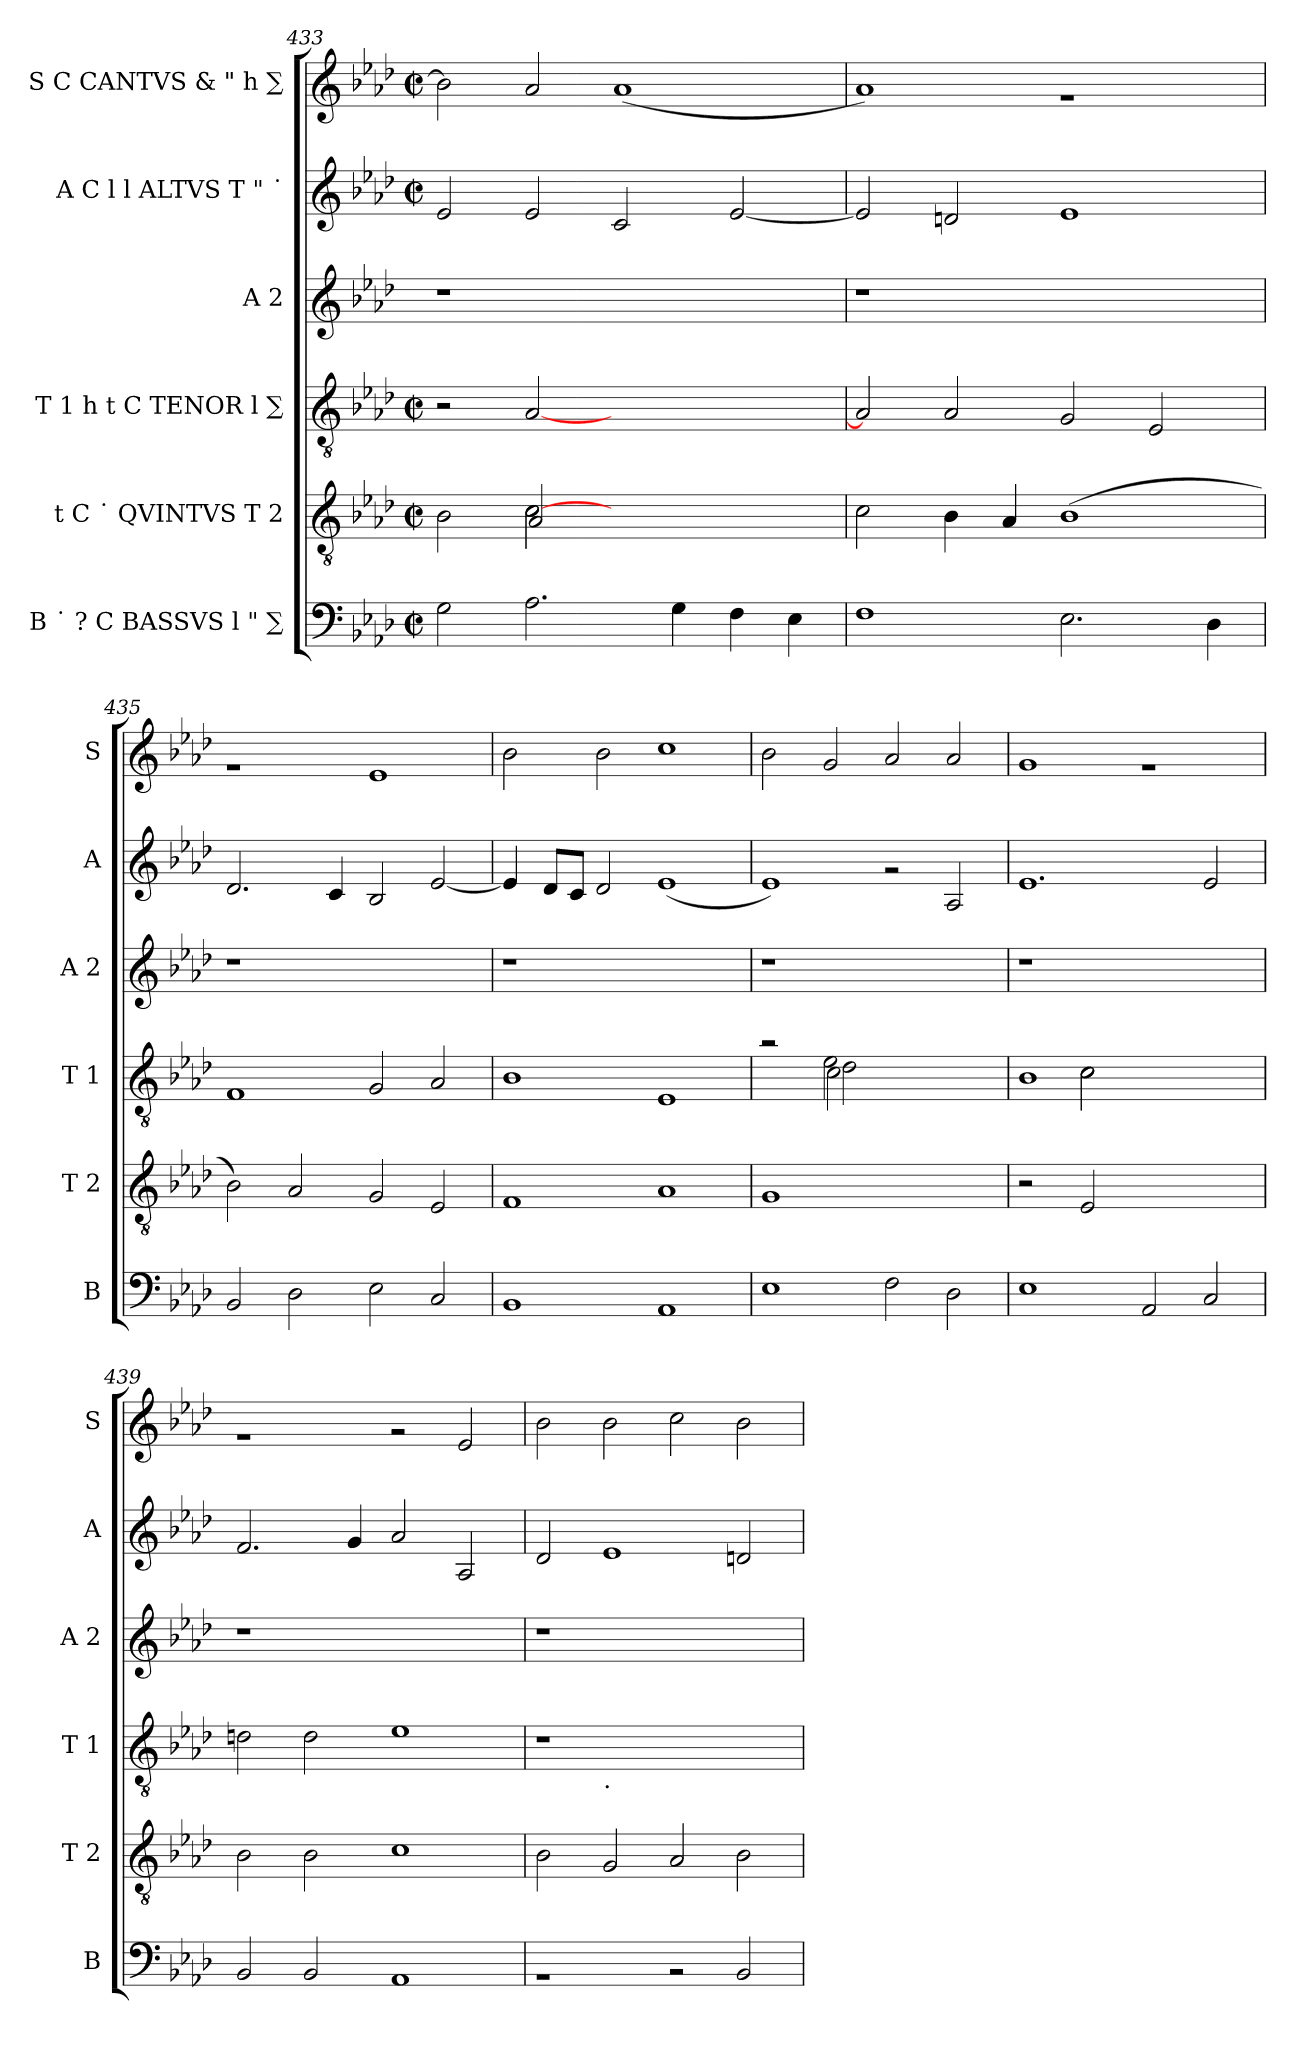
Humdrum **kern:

**kern	**kern	**kern	**kern	**kern	**kern
*part6	*part5	*part4	*part3	*part2	*part1
*staff6	*staff5	*staff4	*staff3	*staff2	*staff1
*I"B ˙ ? C BASSVS l " ∑	*I"t C ˙ QVINTVS T 2	*I"T 1 h t C TENOR l ∑	*I"A 2	*I"A C l l ALTVS T " ˙	*I"S C CANTVS & " h ∑
*I'B	*I'T 2	*I'T 1	*I'A 2	*I'A	*I'S
!!LO:PB:g=z
*clefF4	*clefGv2	*clefGv2	*clefG2	*clefG2	*clefG2
*k[b-e-a-d-]	*k[b-e-a-d-]	*k[b-e-a-d-]	*k[b-e-a-d-]	*k[b-e-a-d-]	*k[b-e-a-d-]
*A-:	*A-:	*A-:	*A-:	*A-:	*A-:
*M2/2	*M2/2	*M2/2	*	*M2/2	*M2/2
*met(c|)	*met(c|)	*met(c|)	*	*met(c|)	*met(c|)
=433	=433	=433	=433	=433	=433
*	*^	*	*	*	*
*	*	*^	*	*	*	*
2G\	2B-\	2ryy	2ryy	2r	1r	2e-/	2b-\]
2.A-\	2c\	2A-/	[>2c\	[<2A-/	.	2e-/	2a-/
.	1ryy	1ryy	1ryy	1ryy	1ryy	2c/	(<1a-
4G\	.	.	.	.	.	.	.
4F\	.	.	.	.	.	[<2e-/	.
4E-\	.	.	.	.	.	.	.
*	*v	*v	*v	*	*	*	*
=434	=434	=434	=434	=434	=434
1F	2c\	2A-/]	1r	2e-/]	1a-)
.	4B-\	2A-/	.	2d/	.
.	4A-/	.	.	.	.
2.E-\	(>1B-	2G/	1ryy	1e-	1ra
.	.	2E-/	.	.	.
4D-\	.	.	.	.	.
=435	=435	=435	=435	=435	=435
2BB-/	2B-\)	1F	1r	2.d-/	1ra
2D-\	2A-/	.	.	.	.
.	.	.	.	4c/	.
2E-\	2G/	2G/	1ryy	2B-/	1e-
2C/	2E-/	2A-/	.	[<2e-/	.
=436	=436	=436	=436	=436	=436
1BB-	1F	1B-	1r	4e-/]	2b-\
.	.	.	.	8d-/L	.
.	.	.	.	8c/J	.
.	.	.	.	2d-/	2b-\
1AA-	1A-	1E-	1ryy	(<1e-	1cc
=437	=437	=437	=437	=437	=437
*	*	*^	*	*	*
*	*	*	*^	*	*	*
1E-	1G	2ra	2ryy	2ryy	1r	1e-)	2b-\
.	.	2e-\	2c\	2d-\	.	.	2g/
2F\	1ryy	1ryy	1ryy	1ryy	1ryy	2rg	2a-/
2D-\	.	.	.	.	.	2A-/	2a-/
!!LO:LB:g=z
=438	=438	=438	=438	=438	=438	=438	=438
1E-	2r	1B-	2ryy	2ryy	1r	1.e-	1g
.	2E-/	.	2c\	2c\	.	.	.
2AA-/	1ryy	1ryy	1ryy	1ryy	1ryy	.	1ra
2C/	.	.	.	.	.	2e-/	.
*	*	*v	*v	*v	*	*	*
=439	=439	=439	=439	=439	=439
2BB-/	2B-\	2dn\	1r	2.f/	1ra
2BB-/	2B-\	2d\	.	.	.
.	.	.	.	4g/	.
1AA-	1c	1e-	1ryy	2a-/	2rg
.	.	.	.	2A-/	2e-/
=440	=440	=440	=440	=440	=440
*	*	*^	*	*	*
1rC	2B-\	1r	2ryy	1r	2d-/	2b-\
!	!	!	!LO:TX:b:t=.	!	!	!
.	2G/	.	1.ryy	.	1e-	2b-\
2rBB	2A-/	1ryy	.	1ryy	.	2cc\
2BB-/	2B-\	.	.	.	2d/	2b-\
*	*	*v	*v	*	*	*
=	=	=	=	=	=
*-	*-	*-	*-	*-	*-
